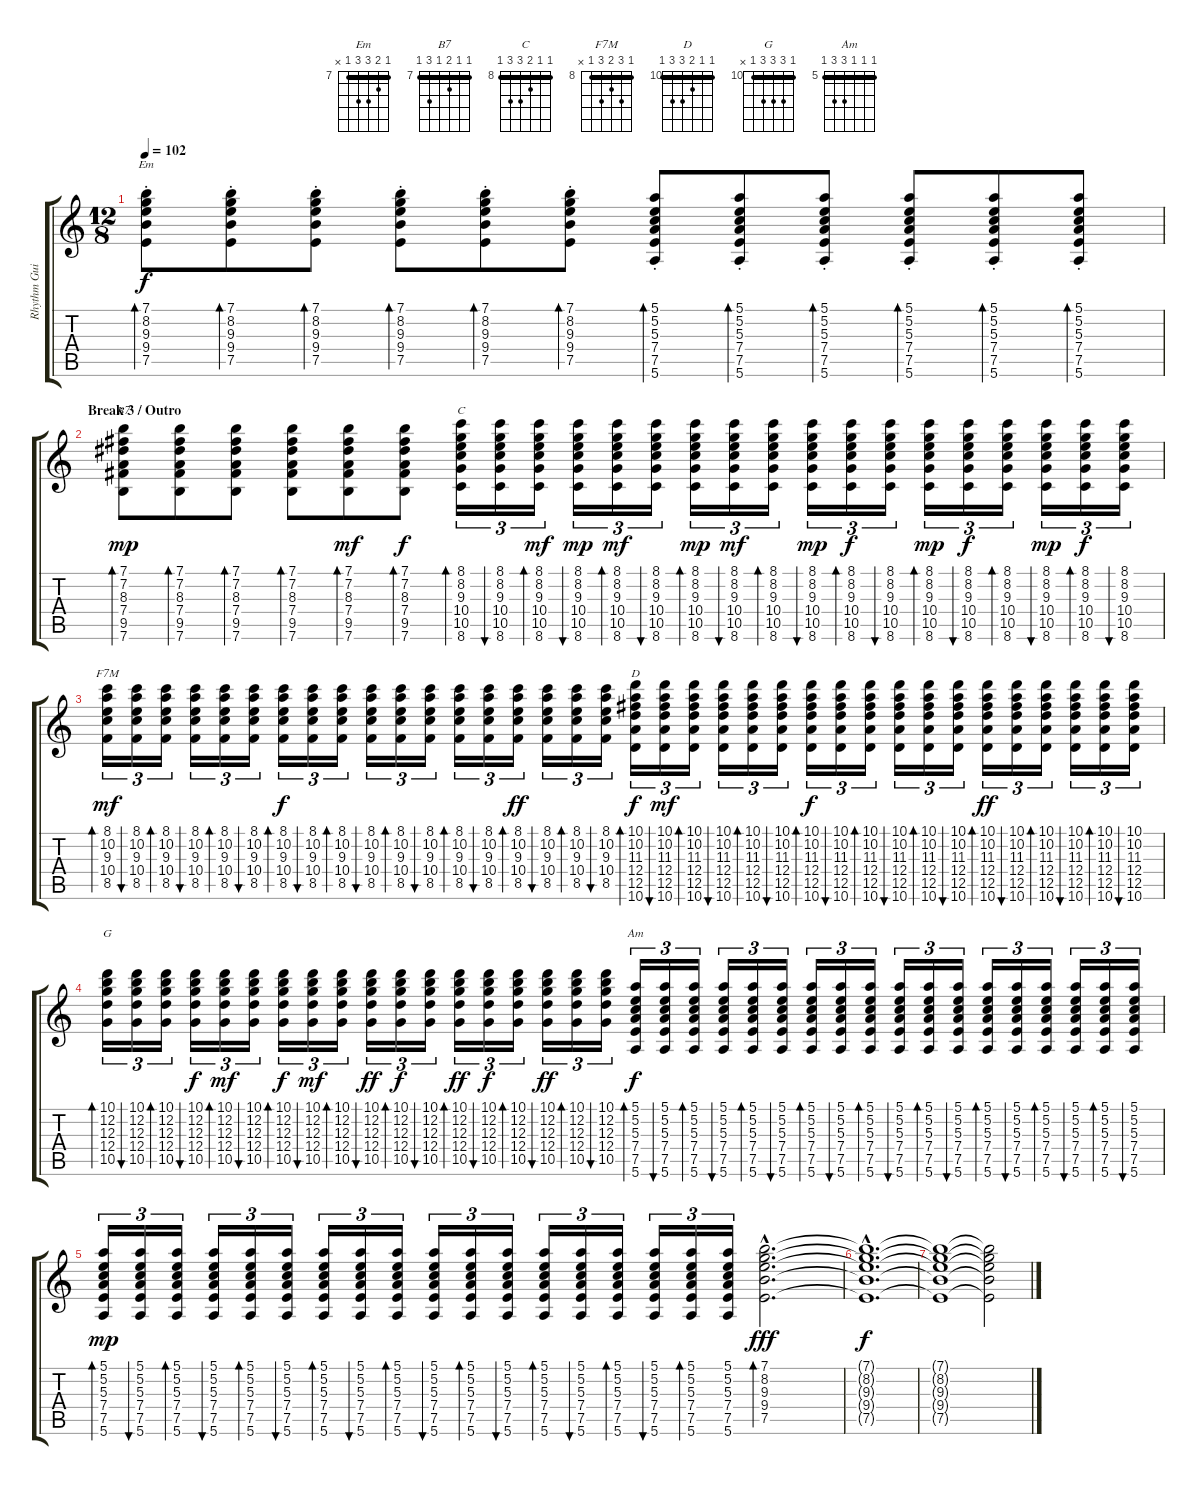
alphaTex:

\track ("Rhythm Guitar (T. Fogerty)" "Rhythm Gui") {instrument electricguitarjazz}
\staff {score tabs}
\tuning (E4 B3 G3 D3 A2 E2) {hide}
\chord ("Em" 7 8 9 9 7 x) {firstfret 7 barre 7}
\chord ("B7" 7 7 8 7 9 7) {firstfret 7 barre 7}
\chord ("C" 8 8 9 10 10 8) {firstfret 8 barre 8}
\chord ("F7M" 8 10 9 10 8 x) {firstfret 8 barre 8}
\chord ("D" 10 10 11 12 12 10) {firstfret 10 barre 10}
\chord ("G" 10 12 12 12 10 x) {firstfret 10 barre 10}
\chord ("Am" 5 5 5 7 7 5) {firstfret 5 barre 5}
\ts (12 8)
\tempo 102
\clef g2
\ks c
(7.1{st} 8.2{st} 9.3{st} 9.4{st} 7.5{st}).8{bd 60 ch "Em" dy f} (7.1{st} 8.2{st} 9.3{st} 9.4{st} 7.5{st}).8{bd 60} (7.1{st} 8.2{st} 9.3{st} 9.4{st} 7.5{st}).8{bd 60} (7.1{st} 8.2{st} 9.3{st} 9.4{st} 7.5{st}).8{bd 60} (7.1{st} 8.2{st} 9.3{st} 9.4{st} 7.5{st}).8{bd 60} (7.1{st} 8.2{st} 9.3{st} 9.4{st} 7.5{st}).8{bd 60} (5.1{st} 5.2{st} 5.3{st} 7.4{st} 7.5{st} 5.6{st}).8{bd 60} (5.1{st} 5.2{st} 5.3{st} 7.4{st} 7.5{st} 5.6{st}).8{bd 60} (5.1{st} 5.2{st} 5.3{st} 7.4{st} 7.5{st} 5.6{st}).8{bd 60} (5.1{st} 5.2{st} 5.3{st} 7.4{st} 7.5{st} 5.6{st}).8{bd 60} (5.1{st} 5.2{st} 5.3{st} 7.4{st} 7.5{st} 5.6{st}).8{bd 60} (5.1{st} 5.2{st} 5.3{st} 7.4{st} 7.5{st} 5.6{st}).8{bd 60} |
\section ("" "Break 3 / Outro")
(7.1 7.2 8.3 7.4 9.5 7.6).8{bd 60 ch "B7" dy mp volume 10} (7.1 7.2 8.3 7.4 9.5 7.6).8{bd 60} (7.1 7.2 8.3 7.4 9.5 7.6).8{bd 60} (7.1 7.2 8.3 7.4 9.5 7.6).8{bd 60} (7.1 7.2 8.3 7.4 9.5 7.6).8{bd 60 dy mf} (7.1 7.2 8.3 7.4 9.5 7.6).8{bd 60 dy f} (8.1 8.2 9.3 10.4 10.5 8.6).16{tu (3 2) bd 30 ch "C"} (8.1 8.2 9.3 10.4 10.5 8.6).16{tu (3 2) bu 30} (8.1 8.2 9.3 10.4 10.5 8.6).16{tu (3 2) bd 30 dy mf} (8.1 8.2 9.3 10.4 10.5 8.6).16{tu (3 2) bu 30 dy mp} (8.1 8.2 9.3 10.4 10.5 8.6).16{tu (3 2) bd 30 dy mf} (8.1 8.2 9.3 10.4 10.5 8.6).16{tu (3 2) bu 30} (8.1 8.2 9.3 10.4 10.5 8.6).16{tu (3 2) bd 30 dy mp} (8.1 8.2 9.3 10.4 10.5 8.6).16{tu (3 2) bu 30 dy mf} (8.1 8.2 9.3 10.4 10.5 8.6).16{tu (3 2) bd 30} (8.1 8.2 9.3 10.4 10.5 8.6).16{tu (3 2) bu 30 dy mp} (8.1 8.2 9.3 10.4 10.5 8.6).16{tu (3 2) bd 30 dy f} (8.1 8.2 9.3 10.4 10.5 8.6).16{tu (3 2) bu 30} (8.1 8.2 9.3 10.4 10.5 8.6).16{tu (3 2) bd 30 dy mp} (8.1 8.2 9.3 10.4 10.5 8.6).16{tu (3 2) bu 30 dy f} (8.1 8.2 9.3 10.4 10.5 8.6).16{tu (3 2) bd 30} (8.1 8.2 9.3 10.4 10.5 8.6).16{tu (3 2) bu 30 dy mp} (8.1 8.2 9.3 10.4 10.5 8.6).16{tu (3 2) bd 30 dy f} (8.1 8.2 9.3 10.4 10.5 8.6).16{tu (3 2) bu 30} |
(8.1 10.2 9.3 10.4 8.5).16{tu (3 2) bd 30 ch "F7M" dy mf} (8.1 10.2 9.3 10.4 8.5).16{tu (3 2) bu 30} (8.1 10.2 9.3 10.4 8.5).16{tu (3 2) bd 30} (8.1 10.2 9.3 10.4 8.5).16{tu (3 2) bu 30} (8.1 10.2 9.3 10.4 8.5).16{tu (3 2) bd 30} (8.1 10.2 9.3 10.4 8.5).16{tu (3 2) bu 30} (8.1 10.2 9.3 10.4 8.5).16{tu (3 2) bd 30 dy f} (8.1 10.2 9.3 10.4 8.5).16{tu (3 2) bu 30} (8.1 10.2 9.3 10.4 8.5).16{tu (3 2) bd 30} (8.1 10.2 9.3 10.4 8.5).16{tu (3 2) bu 30} (8.1 10.2 9.3 10.4 8.5).16{tu (3 2) bd 30} (8.1 10.2 9.3 10.4 8.5).16{tu (3 2) bu 30} (8.1 10.2 9.3 10.4 8.5).16{tu (3 2) bd 30} (8.1 10.2 9.3 10.4 8.5).16{tu (3 2) bu 30} (8.1 10.2 9.3 10.4 8.5).16{tu (3 2) bd 30 dy ff} (8.1 10.2 9.3 10.4 8.5).16{tu (3 2) bu 30} (8.1 10.2 9.3 10.4 8.5).16{tu (3 2) bd 30} (8.1 10.2 9.3 10.4 8.5).16{tu (3 2) bu 30} (10.1 10.2 11.3 12.4 12.5 10.6).16{tu (3 2) bd 30 ch "D" dy f volume 10} (10.1 10.2 11.3 12.4 12.5 10.6).16{tu (3 2) bu 30 dy mf} (10.1 10.2 11.3 12.4 12.5 10.6).16{tu (3 2) bd 30} (10.1 10.2 11.3 12.4 12.5 10.6).16{tu (3 2) bu 30} (10.1 10.2 11.3 12.4 12.5 10.6).16{tu (3 2) bd 30} (10.1 10.2 11.3 12.4 12.5 10.6).16{tu (3 2) bu 30} (10.1 10.2 11.3 12.4 12.5 10.6).16{tu (3 2) bd 30 dy f} (10.1 10.2 11.3 12.4 12.5 10.6).16{tu (3 2) bu 30} (10.1 10.2 11.3 12.4 12.5 10.6).16{tu (3 2) bd 30} (10.1 10.2 11.3 12.4 12.5 10.6).16{tu (3 2) bu 30} (10.1 10.2 11.3 12.4 12.5 10.6).16{tu (3 2) bd 30} (10.1 10.2 11.3 12.4 12.5 10.6).16{tu (3 2) bu 30} (10.1 10.2 11.3 12.4 12.5 10.6).16{tu (3 2) bd 30 dy ff} (10.1 10.2 11.3 12.4 12.5 10.6).16{tu (3 2) bu 30} (10.1 10.2 11.3 12.4 12.5 10.6).16{tu (3 2) bd 30} (10.1 10.2 11.3 12.4 12.5 10.6).16{tu (3 2) bu 30} (10.1 10.2 11.3 12.4 12.5 10.6).16{tu (3 2) bd 30} (10.1 10.2 11.3 12.4 12.5 10.6).16{tu (3 2) bu 30} |
(10.1 12.2 12.3 12.4 10.5).16{tu (3 2) bd 30 ch "G" volume 12} (10.1 12.2 12.3 12.4 10.5).16{tu (3 2) bu 30} (10.1 12.2 12.3 12.4 10.5).16{tu (3 2) bd 30} (10.1 12.2 12.3 12.4 10.5).16{tu (3 2) bu 30 dy f} (10.1 12.2 12.3 12.4 10.5).16{tu (3 2) bd 30 dy mf} (10.1 12.2 12.3 12.4 10.5).16{tu (3 2) bu 30} (10.1 12.2 12.3 12.4 10.5).16{tu (3 2) bd 30 dy f} (10.1 12.2 12.3 12.4 10.5).16{tu (3 2) bu 30 dy mf} (10.1 12.2 12.3 12.4 10.5).16{tu (3 2) bd 30} (10.1 12.2 12.3 12.4 10.5).16{tu (3 2) bu 30 dy ff} (10.1 12.2 12.3 12.4 10.5).16{tu (3 2) bd 30 dy f} (10.1 12.2 12.3 12.4 10.5).16{tu (3 2) bu 30} (10.1 12.2 12.3 12.4 10.5).16{tu (3 2) bd 30 dy ff} (10.1 12.2 12.3 12.4 10.5).16{tu (3 2) bu 30 dy f} (10.1 12.2 12.3 12.4 10.5).16{tu (3 2) bd 30} (10.1 12.2 12.3 12.4 10.5).16{tu (3 2) bu 30 dy ff} (10.1 12.2 12.3 12.4 10.5).16{tu (3 2) bd 30} (10.1 12.2 12.3 12.4 10.5).16{tu (3 2) bu 30} (5.1 5.2 5.3 7.4 7.5 5.6).16{tu (3 2) bd 30 ch "Am" dy f} (5.1 5.2 5.3 7.4 7.5 5.6).16{tu (3 2) bu 30} (5.1 5.2 5.3 7.4 7.5 5.6).16{tu (3 2) bd 30} (5.1 5.2 5.3 7.4 7.5 5.6).16{tu (3 2) bu 30} (5.1 5.2 5.3 7.4 7.5 5.6).16{tu (3 2) bd 30} (5.1 5.2 5.3 7.4 7.5 5.6).16{tu (3 2) bu 30} (5.1 5.2 5.3 7.4 7.5 5.6).16{tu (3 2) bd 30} (5.1 5.2 5.3 7.4 7.5 5.6).16{tu (3 2) bu 30} (5.1 5.2 5.3 7.4 7.5 5.6).16{tu (3 2) bd 30} (5.1 5.2 5.3 7.4 7.5 5.6).16{tu (3 2) bu 30} (5.1 5.2 5.3 7.4 7.5 5.6).16{tu (3 2) bd 30} (5.1 5.2 5.3 7.4 7.5 5.6).16{tu (3 2) bu 30} (5.1 5.2 5.3 7.4 7.5 5.6).16{tu (3 2) bd 30} (5.1 5.2 5.3 7.4 7.5 5.6).16{tu (3 2) bu 30} (5.1 5.2 5.3 7.4 7.5 5.6).16{tu (3 2) bd 30} (5.1 5.2 5.3 7.4 7.5 5.6).16{tu (3 2) bu 30} (5.1 5.2 5.3 7.4 7.5 5.6).16{tu (3 2) bd 30} (5.1 5.2 5.3 7.4 7.5 5.6).16{tu (3 2) bu 30} |
(5.1 5.2 5.3 7.4 7.5 5.6).16{tu (3 2) bd 30 dy mp volume 10} (5.1 5.2 5.3 7.4 7.5 5.6).16{tu (3 2) bu 30} (5.1 5.2 5.3 7.4 7.5 5.6).16{tu (3 2) bd 30} (5.1 5.2 5.3 7.4 7.5 5.6).16{tu (3 2) bu 30} (5.1 5.2 5.3 7.4 7.5 5.6).16{tu (3 2) bd 30} (5.1 5.2 5.3 7.4 7.5 5.6).16{tu (3 2) bu 30} (5.1 5.2 5.3 7.4 7.5 5.6).16{tu (3 2) bd 30} (5.1 5.2 5.3 7.4 7.5 5.6).16{tu (3 2) bu 30} (5.1 5.2 5.3 7.4 7.5 5.6).16{tu (3 2) bd 30} (5.1 5.2 5.3 7.4 7.5 5.6).16{tu (3 2) bu 30} (5.1 5.2 5.3 7.4 7.5 5.6).16{tu (3 2) bd 30} (5.1 5.2 5.3 7.4 7.5 5.6).16{tu (3 2) bu 30} (5.1 5.2 5.3 7.4 7.5 5.6).16{tu (3 2) bd 30} (5.1 5.2 5.3 7.4 7.5 5.6).16{tu (3 2) bu 30} (5.1 5.2 5.3 7.4 7.5 5.6).16{tu (3 2) bd 30} (5.1 5.2 5.3 7.4 7.5 5.6).16{tu (3 2) bu 30} (5.1 5.2 5.3 7.4 7.5 5.6).16{tu (3 2) bd 30} (5.1 5.2 5.3 7.4 7.5 5.6).16{tu (3 2)} (7.1{hac} 8.2{hac} 9.3{hac} 9.4{hac} 7.5{hac}).2{d bd 60 dy fff} |
(7.1{hac t} 8.2{hac t} 9.3{hac t} 9.4{hac t} 7.5{hac t}).1{d dy f} |
(7.1{t} 8.2{t} 9.3{t} 9.4{t} 7.5{t}).1 (7.1{t} 8.2{t} 9.3{t} 9.4{t} 7.5{t}).2
